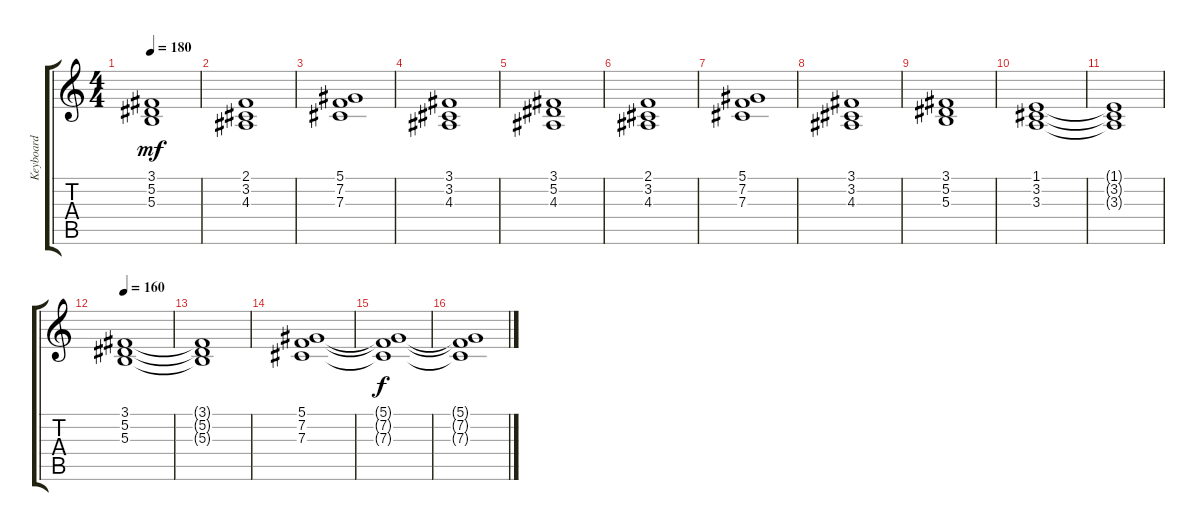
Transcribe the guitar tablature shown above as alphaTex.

\track ("Keyboard" "Keyboard") {instrument stringensemble1}
\staff {score tabs}
\tuning (Eb4 Bb3 Gb3 Db3 Ab2 Eb2) {hide}
\ts (4 4)
\tempo 180
\clef g2
\ks c
(3.1 5.2 5.3).1{dy mf} |
(2.1 3.2 4.3).1 |
(5.1 7.2 7.3).1 |
(3.1 3.2 4.3).1 |
(3.1 5.2 4.3).1 |
(2.1 3.2 4.3).1 |
(5.1 7.2 7.3).1 |
(3.1 3.2 4.3).1 |
(3.1 5.2 5.3).1 |
(1.1 3.2 3.3).1 |
(1.1{t} 3.2{t} 3.3{t}).1 |
\tempo 160
(3.1 5.2 5.3).1 |
(3.1{t} 5.2{t} 5.3{t}).1 |
(5.1 7.2 7.3).1 |
(5.1{t} 7.2{t} 7.3{t}).1{dy f} |
(5.1{t} 7.2{t} 7.3{t}).1
